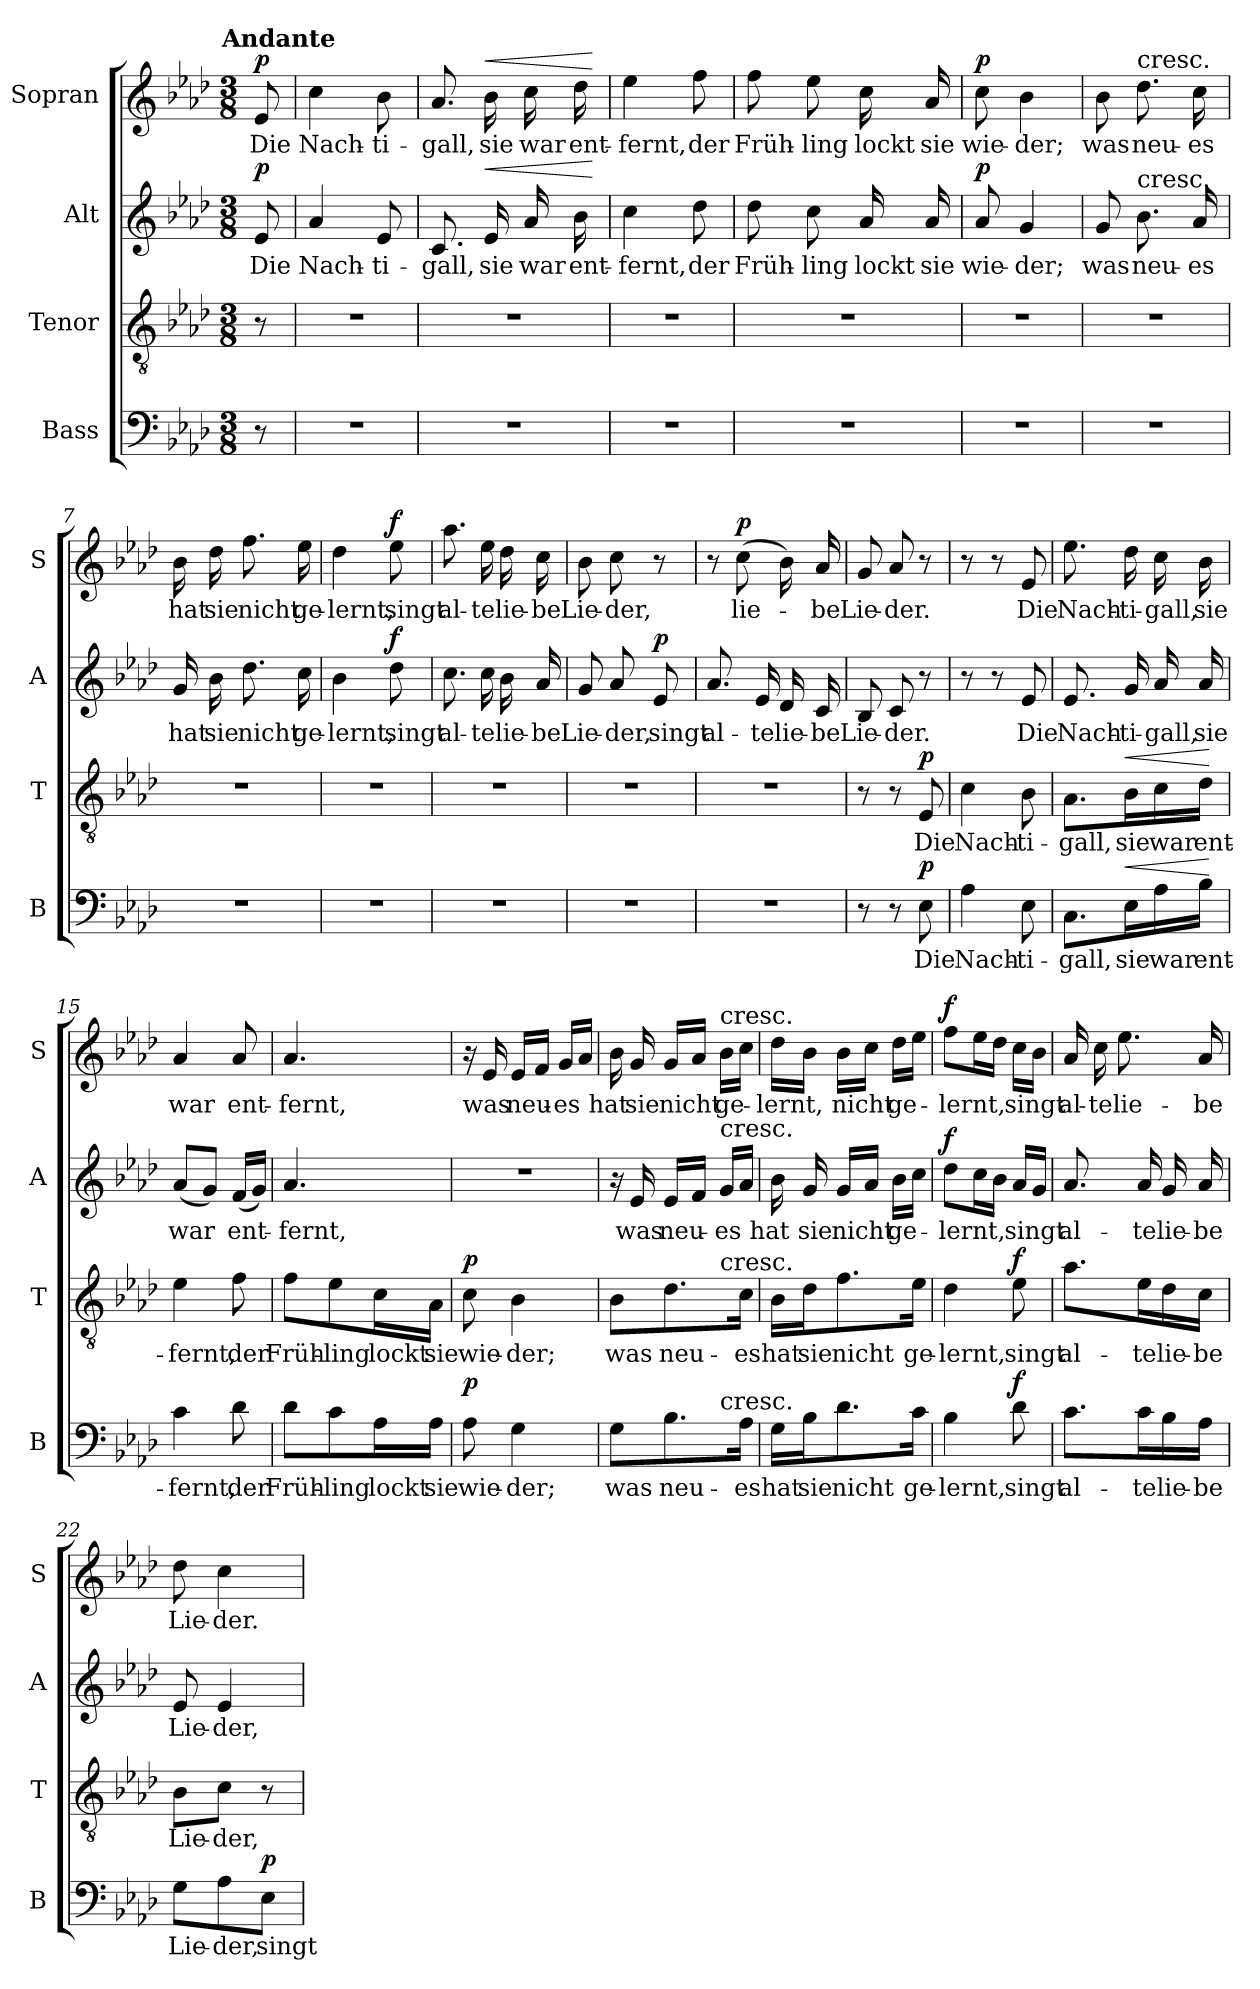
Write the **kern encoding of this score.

**kern	**text	**dynam	**kern	**text	**dynam	**kern	**text	**dynam	**kern	**text	**dynam
*part4	*part4	*part4	*part3	*part3	*part3	*part2	*part2	*part2	*part1	*part1	*part1
*staff4	*staff4	*staff4	*staff3	*staff3	*staff3	*staff2	*staff2	*staff2	*staff1	*staff1	*staff1
*I"Bass	*	*	*I"Tenor	*	*	*I"Alt	*	*	*I"Sopran	*	*
*I'B	*	*	*I'T	*	*	*I'A	*	*	*I'S	*	*
*clefF4	*	*	*clefGv2	*	*	*clefG2	*	*	*clefG2	*	*
*k[b-e-a-d-]	*	*	*k[b-e-a-d-]	*	*	*k[b-e-a-d-]	*	*	*k[b-e-a-d-]	*	*
*A-:	*	*	*A-:	*	*	*A-:	*	*	*A-:	*	*
!!LO:TX:omd:t=Andante
*M3/8	*	*	*M3/8	*	*	*M3/8	*	*	*M3/8	*	*
*MM52	*	*	*MM52	*	*	*MM52	*	*	*MM52	*	*
=	=	=	=	=	=	=	=	=	=	=	=
!	!	!	!	!	!	!	!	!LO:DY:a	!	!	!LO:DY:a
8r	.	.	8r	.	.	8e-	Die	p	8e-	Die	p
=1	=1	=1	=1	=1	=1	=1	=1	=1	=1	=1	=1
4.r	.	.	4.r	.	.	4a-	Nach-	.	4cc	Nach-	.
.	.	.	.	.	.	8e-	-ti-	.	8b-	-ti-	.
=2	=2	=2	=2	=2	=2	=2	=2	=2	=2	=2	=2
4.r	.	.	4.r	.	.	8.c	-gall,	.	8.a-	-gall,	.
!	!	!	!	!	!	!	!	!LO:HP:a	!	!	!LO:HP:a
.	.	.	.	.	.	16e-	sie	<	16b-	sie	<
.	.	.	.	.	.	16a-	war	.	16cc	war	.
.	.	.	.	.	.	16b-	ent-	.	16dd-	ent-	.
.	.	.	.	.	.	.	.	[	.	.	[
=3	=3	=3	=3	=3	=3	=3	=3	=3	=3	=3	=3
4.r	.	.	4.r	.	.	4cc	-fernt,	.	4ee-	-fernt,	.
.	.	.	.	.	.	8dd-	der	.	8ff	der	.
=4	=4	=4	=4	=4	=4	=4	=4	=4	=4	=4	=4
4.r	.	.	4.r	.	.	8dd-	Früh-	.	8ff	Früh-	.
.	.	.	.	.	.	8cc	-ling	.	8ee-	-ling	.
.	.	.	.	.	.	16a-	lockt	.	16cc	lockt	.
.	.	.	.	.	.	16a-	sie	.	16a-	sie	.
=5	=5	=5	=5	=5	=5	=5	=5	=5	=5	=5	=5
!	!	!	!	!	!	!	!	!LO:DY:a	!	!	!LO:DY:a
4.r	.	.	4.r	.	.	8a-	wie-	p	8cc	wie-	p
.	.	.	.	.	.	4g	-der;	.	4b-	-der;	.
=6	=6	=6	=6	=6	=6	=6	=6	=6	=6	=6	=6
4.r	.	.	4.r	.	.	8g	was	.	8b-	was	.
!	!	!	!	!	!	!	!	!	!LO:TX:a:t=cresc.	!	!
!	!	!	!	!	!	!LO:TX:a:t=cresc.	!	!	!	!	!
.	.	.	.	.	.	8.b-	neu-	.	8.dd-	neu-	.
.	.	.	.	.	.	16a-	-es	.	16cc	-es	.
=7	=7	=7	=7	=7	=7	=7	=7	=7	=7	=7	=7
4.r	.	.	4.r	.	.	16g	hat	.	16b-	hat	.
.	.	.	.	.	.	16b-	sie	.	16dd-	sie	.
.	.	.	.	.	.	8.dd-	nicht	.	8.ff	nicht	.
.	.	.	.	.	.	16cc	ge-	.	16ee-	ge-	.
=8	=8	=8	=8	=8	=8	=8	=8	=8	=8	=8	=8
4.r	.	.	4.r	.	.	4b-	-lernt,	.	4dd-	-lernt,	.
!	!	!	!	!	!	!	!	!LO:DY:a	!	!	!LO:DY:a
.	.	.	.	.	.	8dd-	singt	f	8ee-	singt	f
=9	=9	=9	=9	=9	=9	=9	=9	=9	=9	=9	=9
4.r	.	.	4.r	.	.	8.cc	al-	.	8.aa-	al-	.
.	.	.	.	.	.	16cc	-te	.	16ee-	-te	.
.	.	.	.	.	.	16b-	lie-	.	16dd-	lie-	.
.	.	.	.	.	.	16a-	-be	.	16cc	-be	.
=10	=10	=10	=10	=10	=10	=10	=10	=10	=10	=10	=10
4.r	.	.	4.r	.	.	8g	Lie-	.	8b-	Lie-	.
.	.	.	.	.	.	8a-	-der,	.	8cc	-der,	.
!	!	!	!	!	!	!	!	!LO:DY:a	!	!	!
.	.	.	.	.	.	8e-	singt	p	8r	.	.
=11	=11	=11	=11	=11	=11	=11	=11	=11	=11	=11	=11
4.r	.	.	4.r	.	.	8.a-	al-	.	8r	.	.
!	!	!	!	!	!	!	!	!	!	!	!LO:DY:a
.	.	.	.	.	.	.	.	.	(8cc	lie-	p
.	.	.	.	.	.	16e-	-te	.	.	.	.
.	.	.	.	.	.	16d-	lie-	.	16b-)	.	.
.	.	.	.	.	.	16c	-be	.	16a-	-be	.
=12	=12	=12	=12	=12	=12	=12	=12	=12	=12	=12	=12
8r	.	.	8r	.	.	8B-	Lie-	.	8g	Lie-	.
8r	.	.	8r	.	.	8c	-der.	.	8a-	-der.	.
!	!	!LO:DY:a	!	!	!LO:DY:a	!	!	!	!	!	!
8E-	Die	p	8E-	Die	p	8r	.	.	8r	.	.
=13	=13	=13	=13	=13	=13	=13	=13	=13	=13	=13	=13
4A-	Nach-	.	4c	Nach-	.	8r	.	.	8r	.	.
.	.	.	.	.	.	8r	.	.	8r	.	.
8E-	-ti-	.	8B-	-ti-	.	8e-	Die	.	8e-	Die	.
=14	=14	=14	=14	=14	=14	=14	=14	=14	=14	=14	=14
8.C\L	-gall,	.	8.A-\L	-gall,	.	8.e-	Nach-	.	8.ee-	Nach-	.
!	!	!LO:HP:a	!	!	!LO:HP:a	!	!	!	!	!	!
16E-\L	sie	<	16B-\L	sie	<	16g	-ti-	.	16dd-	-ti-	.
16A-\	war	.	16c\	war	.	16a-	-gall,	.	16cc	-gall,	.
16B-\JJ	ent-	.	16d-\JJ	ent-	.	16a-	sie	.	16b-	sie	.
.	.	[	.	.	[	.	.	.	.	.	.
=15	=15	=15	=15	=15	=15	=15	=15	=15	=15	=15	=15
4c	-fernt,	.	4e-	-fernt,	.	(8a-L	war	.	4a-	war	.
.	.	.	.	.	.	8gJ)	.	.	.	.	.
8d-	der	.	8f	der	.	(16fLL	ent-	.	8a-	ent-	.
.	.	.	.	.	.	16gJJ)	.	.	.	.	.
=16	=16	=16	=16	=16	=16	=16	=16	=16	=16	=16	=16
8d-\L	Früh-	.	8f\L	Früh-	.	4.a-	-fernt,	.	4.a-	-fernt,	.
8c\	-ling	.	8e-\	-ling	.	.	.	.	.	.	.
16A-\L	lockt	.	16c\L	lockt	.	.	.	.	.	.	.
16A-\JJ	sie	.	16A-\JJ	sie	.	.	.	.	.	.	.
=17	=17	=17	=17	=17	=17	=17	=17	=17	=17	=17	=17
!	!	!LO:DY:a	!	!	!LO:DY:a	!	!	!	!	!	!
8A-	wie-	p	8c	wie-	p	4.r	.	.	16r	.	.
.	.	.	.	.	.	.	.	.	16e-	was	.
4G	-der;	.	4B-	-der;	.	.	.	.	16e-LL	neu-	.
.	.	.	.	.	.	.	.	.	16fJJ	.	.
.	.	.	.	.	.	.	.	.	16gLL	-es	.
.	.	.	.	.	.	.	.	.	16a-JJ	.	.
=18	=18	=18	=18	=18	=18	=18	=18	=18	=18	=18	=18
*^	*	*	*^	*	*	*	*	*	*	*	*
8G\L	4ryy	was	.	8B-\L	4ryy	was	.	16r	.	.	16b-	hat	.
.	.	.	.	.	.	.	.	16e-	was	.	16g	sie	.
8.B-\	.	neu-	.	8.d-\	.	neu-	.	16e-LL	neu-	.	16gLL	nicht	.
.	.	.	.	.	.	.	.	16fJJ	.	.	16a-JJ	.	.
!	!	!	!	!	!	!	!	!	!	!	!LO:TX:a:t=cresc.	!	!
!	!	!	!	!	!	!	!	!LO:TX:a:t=cresc.	!	!	!	!	!
!	!	!	!	!	!LO:TX:a:t=cresc.	!	!	!	!	!	!	!	!
!	!LO:TX:a:t=cresc.	!	!	!	!	!	!	!	!	!	!	!	!
.	8ryy	.	.	.	8ryy	.	.	16gLL	-es	.	16b-LL	ge-	.
16A-\Jk	.	-es	.	16c\Jk	.	-es	.	16a-JJ	.	.	16ccJJ	.	.
*v	*v	*	*	*	*	*	*	*	*	*	*	*	*
*	*	*	*v	*v	*	*	*	*	*	*	*	*
=19	=19	=19	=19	=19	=19	=19	=19	=19	=19	=19	=19
16G\LL	hat	.	16B-\LL	hat	.	16b-	hat	.	16dd-LL	-lernt,	.
16B-\J	sie	.	16d-\J	sie	.	16g	sie	.	16b-JJ	.	.
8.d-\	nicht	.	8.f\	nicht	.	16gLL	nicht	.	16b-LL	nicht	.
.	.	.	.	.	.	16a-JJ	.	.	16ccJJ	.	.
.	.	.	.	.	.	16b-LL	ge-	.	16dd-LL	ge-	.
16c\Jk	ge-	.	16e-\Jk	ge-	.	16ccJJ	.	.	16ee-JJ	.	.
=20	=20	=20	=20	=20	=20	=20	=20	=20	=20	=20	=20
!	!	!	!	!	!	!	!	!LO:DY:a	!	!	!LO:DY:a
4B-	-lernt,	.	4d-	-lernt,	.	8dd-L	-lernt,	f	8ffL	-lernt,	f
.	.	.	.	.	.	16ccL	.	.	16ee-L	.	.
.	.	.	.	.	.	16b-JJ	.	.	16dd-JJ	.	.
!	!	!LO:DY:a	!	!	!LO:DY:a	!	!	!	!	!	!
8d-	singt	f	8e-	singt	f	16a-LL	singt	.	16ccLL	singt	.
.	.	.	.	.	.	16gJJ	.	.	16b-JJ	.	.
=21	=21	=21	=21	=21	=21	=21	=21	=21	=21	=21	=21
8.c\L	al-	.	8.a-\L	al-	.	8.a-	al-	.	16a-	al-	.
.	.	.	.	.	.	.	.	.	16cc	-te	.
.	.	.	.	.	.	.	.	.	8.ee-	lie-	.
16c\L	-te	.	16e-\L	-te	.	16a-	-te	.	.	.	.
16B-\	lie-	.	16d-\	lie-	.	16g	lie-	.	.	.	.
16A-\JJ	-be	.	16c\JJ	-be	.	16a-	-be	.	16a-	-be	.
=22	=22	=22	=22	=22	=22	=22	=22	=22	=22	=22	=22
8G\L	Lie-	.	8B-\L	Lie-	.	8e-	Lie-	.	8dd-	Lie-	.
8A-\	-der,	.	8c\J	-der,	.	4e-	-der,	.	4cc	-der.	.
!	!	!LO:DY:a	!	!	!	!	!	!	!	!	!
8E-\J	singt	p	8r	.	.	.	.	.	.	.	.
=	=	=	=	=	=	=	=	=	=	=	=
*-	*-	*-	*-	*-	*-	*-	*-	*-	*-	*-	*-
